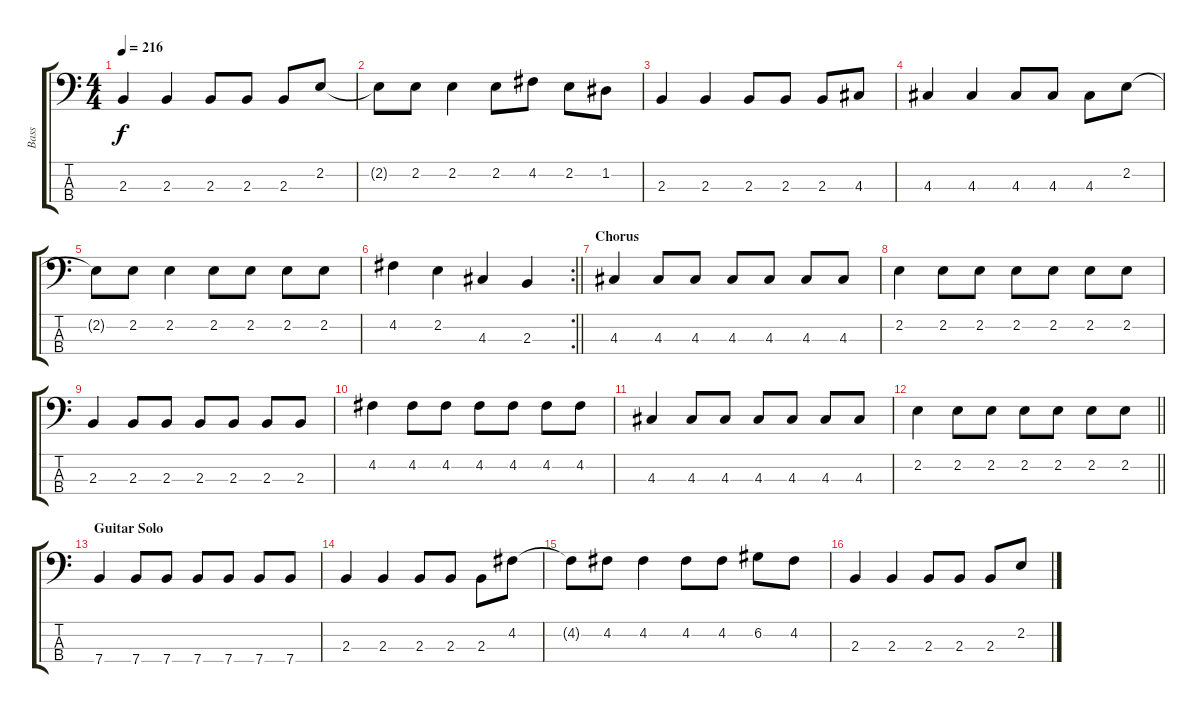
\track ("Bass" "Bass") {instrument slapbass2}
\staff {score tabs}
\tuning (G2 D2 A1 E1) {hide}
\ts (4 4)
\tempo 216
\clef f4
\ks c
2.3.4{dy f} 2.3.4 2.3.8 2.3.8 2.3.8 2.2.8 |
2.2{t}.8 2.2.8 2.2.4 2.2.8 4.2.8 2.2.8 1.2.8 |
2.3.4 2.3.4 2.3.8 2.3.8 2.3.8 4.3.8 |
4.3.4 4.3.4 4.3.8 4.3.8 4.3.8 2.2.8 |
2.2{t}.8 2.2.8 2.2.4 2.2.8 2.2.8 2.2.8 2.2.8 |
\rc 2
\barLineRight lightlight
4.2.4 2.2.4 4.3.4 2.3.4 |
\section ("" "Chorus")
4.3.4 4.3.8 4.3.8 4.3.8 4.3.8 4.3.8 4.3.8 |
2.2.4 2.2.8 2.2.8 2.2.8 2.2.8 2.2.8 2.2.8 |
2.3.4 2.3.8 2.3.8 2.3.8 2.3.8 2.3.8 2.3.8 |
4.2.4 4.2.8 4.2.8 4.2.8 4.2.8 4.2.8 4.2.8 |
4.3.4 4.3.8 4.3.8 4.3.8 4.3.8 4.3.8 4.3.8 |
\barLineRight lightlight
2.2.4 2.2.8 2.2.8 2.2.8 2.2.8 2.2.8 2.2.8 |
\section ("" "Guitar Solo")
7.4.4 7.4.8 7.4.8 7.4.8 7.4.8 7.4.8 7.4.8 |
2.3.4 2.3.4 2.3.8 2.3.8 2.3.8 4.2.8 |
4.2{t}.8 4.2.8 4.2.4 4.2.8 4.2.8 6.2.8 4.2.8 |
2.3.4 2.3.4 2.3.8 2.3.8 2.3.8 2.2.8
